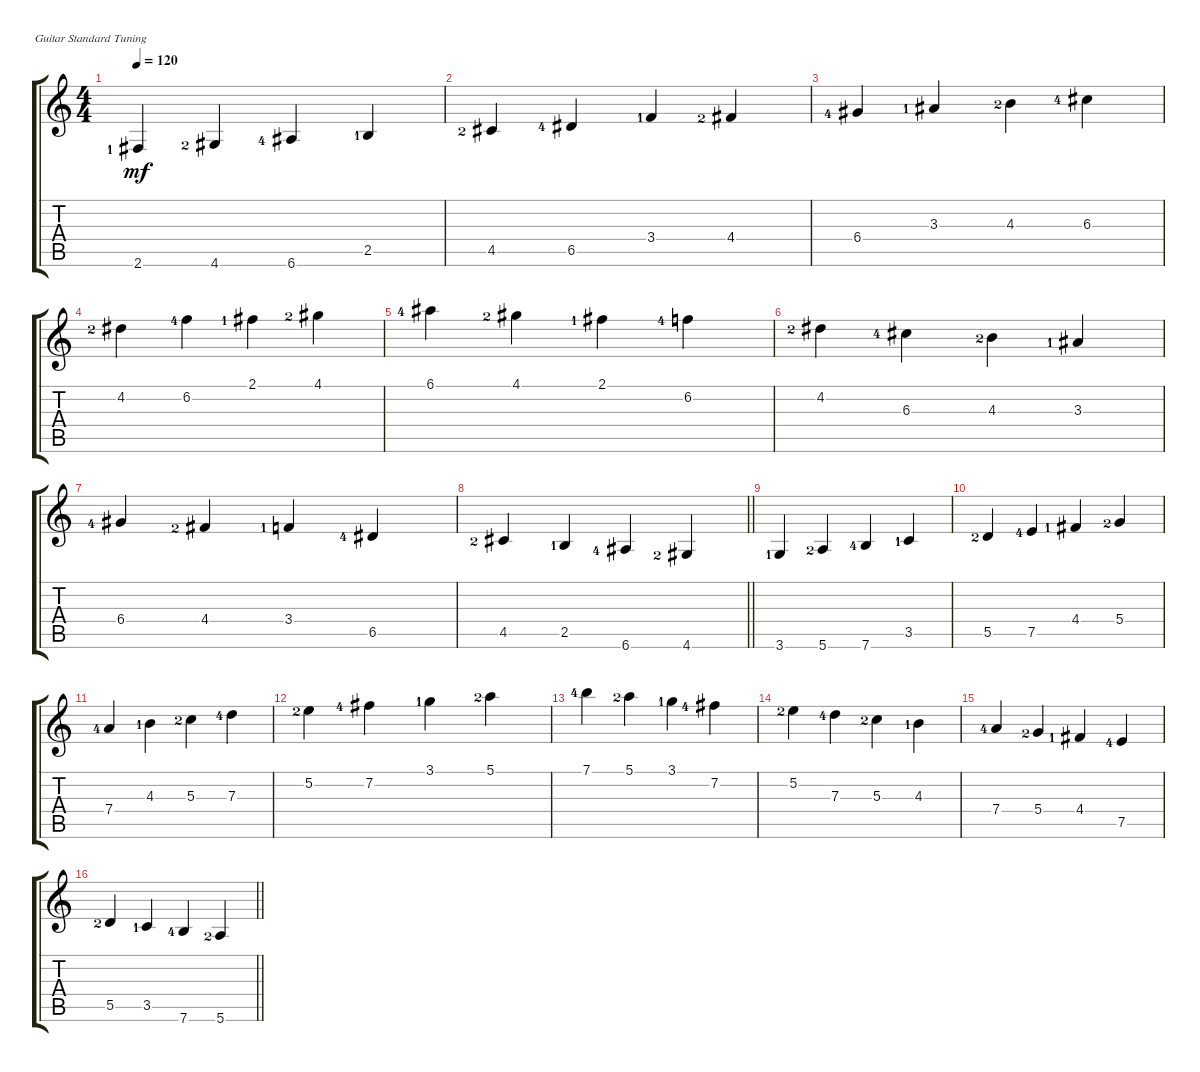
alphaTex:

\defaultSystemsLayout 4
\bracketExtendMode groupsimilarinstruments
\singleTrackTrackNamePolicy hidden
\firstSystemTrackNameOrientation horizontal
\otherSystemsTrackNameOrientation horizontal
\track ("Electric Guitar" "E-Gt") {instrument electricguitarclean}
\staff {score tabs}
\tuning (E4 B3 G3 D3 A2 E2)
\ts (4 4)
\section ("" "")
\tempo 120
\clef g2
\scale
0.246377
\ks c
2.6{lf 2}.4{dy mf} 4.6{lf 3}.4 6.6{lf 5}.4 2.5{lf 2}.4 |
\scale
0.246377 4.5{lf 3}.4 6.5{lf 5}.4 3.4{lf 2}.4 4.4{lf 3}.4 |
\scale
0.253623 6.4{lf 5}.4 3.3{lf 2}.4 4.3{lf 3}.4 6.3{lf 5}.4 |
\scale
0.253623 4.2{lf 3}.4 6.2{lf 5}.4 2.1{lf 2}.4 4.1{lf 3}.4 |
\scale
0.253623 6.1{lf 5}.4 4.1{lf 3}.4 2.1{lf 2}.4 6.2{lf 5}.4 |
\scale
0.253623 4.2{lf 3}.4 6.3{lf 5}.4 4.3{lf 3}.4 3.3{lf 2}.4 |
\scale
0.246377 6.4{lf 5}.4 4.4{lf 3}.4 3.4{lf 2}.4 6.5{lf 5}.4 |
\scale
0.246377
\barLineRight lightlight
4.5{lf 3}.4 2.5{lf 2}.4 6.6{lf 5}.4 4.6{lf 3}.4 |
\scale
0.241107 3.6{lf 2}.4 5.6{lf 3}.4 7.6{lf 5}.4 3.5{lf 2}.4 |
\scale
0.254941 5.5{lf 3}.4 7.5{lf 5}.4 4.4{lf 2}.4 5.4{lf 3}.4 |
\scale
0.241107 7.4{lf 5}.4 4.3{lf 2}.4 5.3{lf 3}.4 7.3{lf 5}.4 |
\scale
0.262846 5.2{lf 3}.4 7.2{lf 5}.4 3.1{lf 2}.4 5.1{lf 3}.4 |
\scale
0.262846 7.1{lf 5}.4 5.1{lf 3}.4 3.1{lf 2}.4 7.2{lf 5}.4 |
\scale
0.241107 5.2{lf 3}.4 7.3{lf 5}.4 5.3{lf 3}.4 4.3{lf 2}.4 |
\scale
0.254941 7.4{lf 5}.4 5.4{lf 3}.4 4.4{lf 2}.4 7.5{lf 5}.4 |
\scale
0.241107
\barLineRight lightlight
5.5{lf 3}.4 3.5{lf 2}.4 7.6{lf 5}.4 5.6{lf 3}.4
